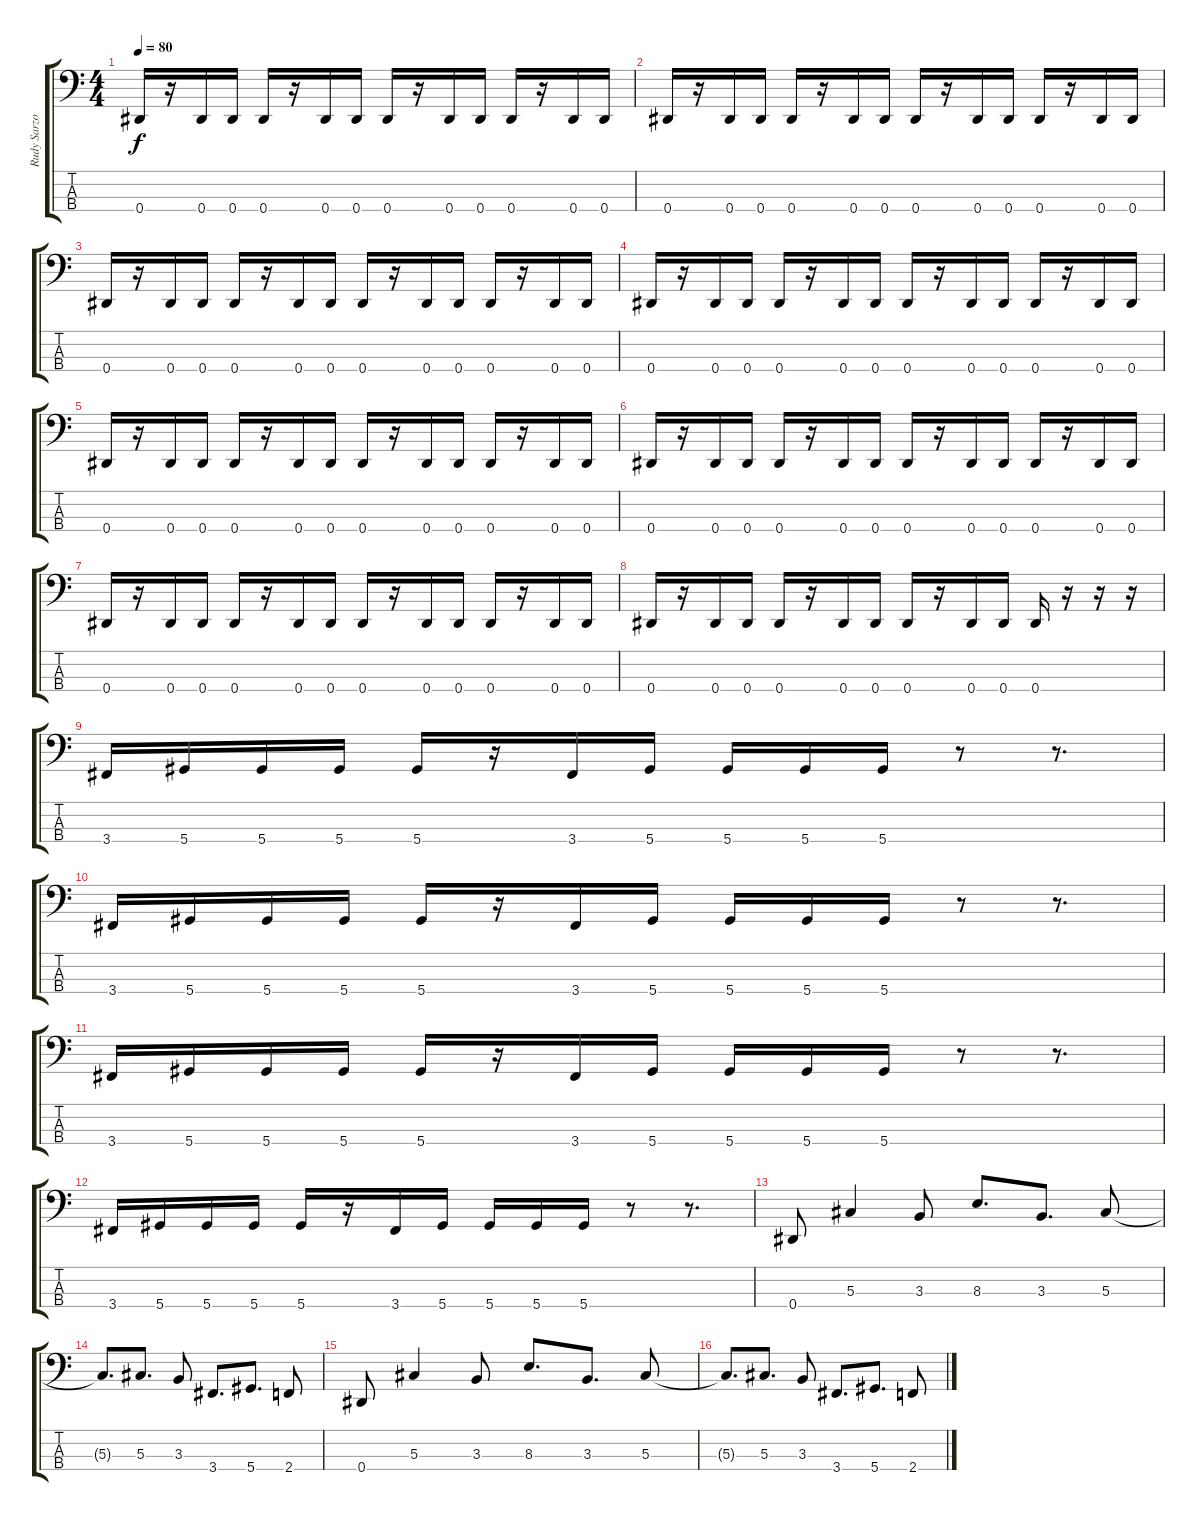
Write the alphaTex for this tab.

\track ("Rudy Sarzo" "Rudy Sarzo") {instrument electricbasspick}
\staff {score tabs}
\tuning (Gb2 Db2 Ab1 Eb1) {hide}
\ts (4 4)
\tempo 80
\clef f4
\ks c
0.4.16{dy f} r.16 0.4.16 0.4.16 0.4.16 r.16 0.4.16 0.4.16 0.4.16 r.16 0.4.16 0.4.16 0.4.16 r.16 0.4.16 0.4.16 |
0.4.16 r.16 0.4.16 0.4.16 0.4.16 r.16 0.4.16 0.4.16 0.4.16 r.16 0.4.16 0.4.16 0.4.16 r.16 0.4.16 0.4.16 |
0.4.16 r.16 0.4.16 0.4.16 0.4.16 r.16 0.4.16 0.4.16 0.4.16 r.16 0.4.16 0.4.16 0.4.16 r.16 0.4.16 0.4.16 |
0.4.16 r.16 0.4.16 0.4.16 0.4.16 r.16 0.4.16 0.4.16 0.4.16 r.16 0.4.16 0.4.16 0.4.16 r.16 0.4.16 0.4.16 |
0.4.16 r.16 0.4.16 0.4.16 0.4.16 r.16 0.4.16 0.4.16 0.4.16 r.16 0.4.16 0.4.16 0.4.16 r.16 0.4.16 0.4.16 |
0.4.16 r.16 0.4.16 0.4.16 0.4.16 r.16 0.4.16 0.4.16 0.4.16 r.16 0.4.16 0.4.16 0.4.16 r.16 0.4.16 0.4.16 |
0.4.16 r.16 0.4.16 0.4.16 0.4.16 r.16 0.4.16 0.4.16 0.4.16 r.16 0.4.16 0.4.16 0.4.16 r.16 0.4.16 0.4.16 |
0.4.16 r.16 0.4.16 0.4.16 0.4.16 r.16 0.4.16 0.4.16 0.4.16 r.16 0.4.16 0.4.16 0.4.16 r.16 r.16 r.16 |
3.4.16 5.4.16 5.4.16 5.4.16 5.4.16 r.16 3.4.16 5.4.16 5.4.16 5.4.16 5.4.16 r.8 r.8{d} |
3.4.16 5.4.16 5.4.16 5.4.16 5.4.16 r.16 3.4.16 5.4.16 5.4.16 5.4.16 5.4.16 r.8 r.8{d} |
3.4.16 5.4.16 5.4.16 5.4.16 5.4.16 r.16 3.4.16 5.4.16 5.4.16 5.4.16 5.4.16 r.8 r.8{d} |
3.4.16 5.4.16 5.4.16 5.4.16 5.4.16 r.16 3.4.16 5.4.16 5.4.16 5.4.16 5.4.16 r.8 r.8{d} |
0.4.8 5.3.4 3.3.8 8.3.8{d} 3.3.8{d} 5.3.8 |
5.3{t}.8{d} 5.3.8{d} 3.3.8 3.4.8{d} 5.4.8{d} 2.4.8 |
0.4.8 5.3.4 3.3.8 8.3.8{d} 3.3.8{d} 5.3.8 |
5.3{t}.8{d} 5.3.8{d} 3.3.8 3.4.8{d} 5.4.8{d} 2.4.8
